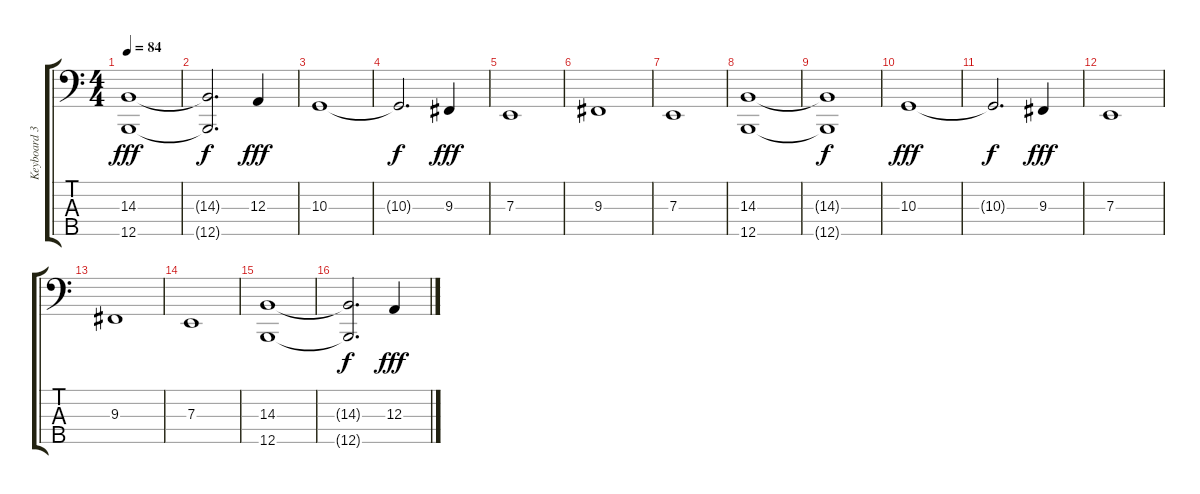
\track ("Keyboard 3" "Keyboard 3") {instrument stringensemble1}
\staff {score tabs}
\tuning (G2 D2 A1 E1 B0) {hide}
\ts (4 4)
\tempo 84
\clef f4
\ks c
(14.3 12.5).1{dy fff instrument stringensemble1} |
(14.3{t} 12.5{t}).2{d dy f} 12.3.4{dy fff} |
10.3.1 |
10.3{t}.2{d dy f} 9.3.4{dy fff} |
7.3.1 |
9.3.1 |
7.3.1 |
(14.3 12.5).1 |
(14.3{t} 12.5{t}).1{dy f} |
10.3.1{dy fff} |
10.3{t}.2{d dy f} 9.3.4{dy fff} |
7.3.1 |
9.3.1 |
7.3.1 |
(14.3 12.5).1 |
(14.3{t} 12.5{t}).2{d dy f} 12.3.4{dy fff}
